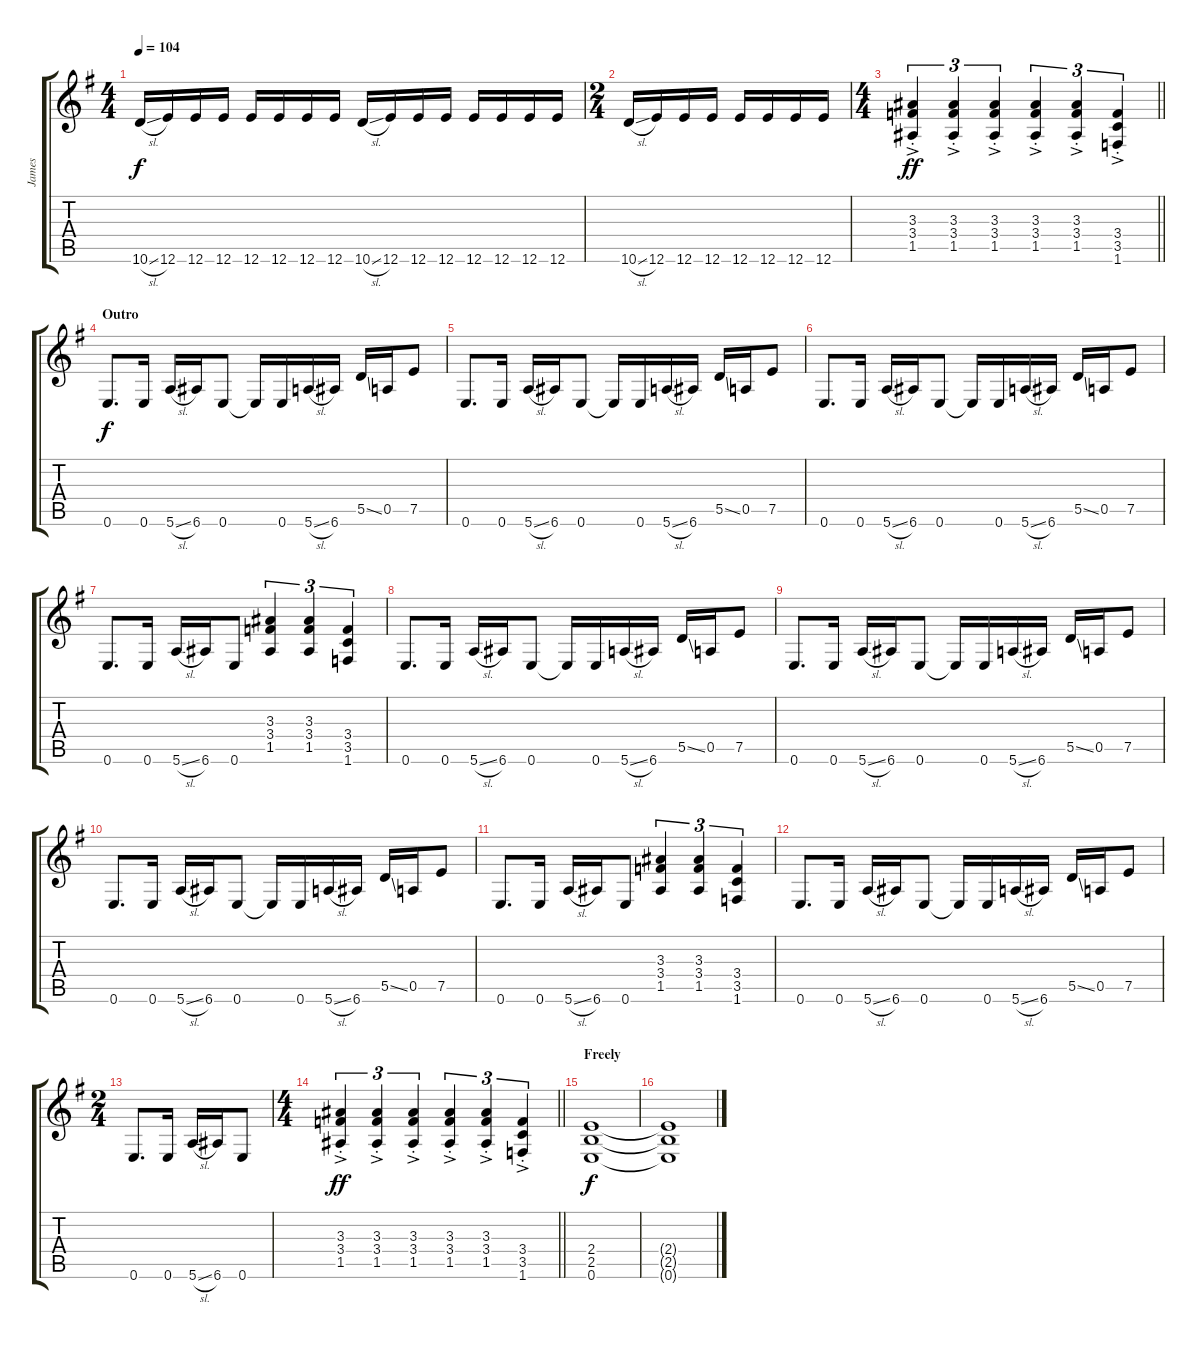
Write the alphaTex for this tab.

\track ("James" "James") {instrument distortionguitar}
\staff {score tabs}
\tuning (E4 B3 G3 D3 A2 E2) {hide}
\ts (4 4)
\tempo 104
\clef g2
\ks eminor
10.6{sl}.16{dy f} 12.6.16 12.6.16 12.6.16 12.6.16 12.6.16 12.6.16 12.6.16 10.6{sl}.16 12.6.16 12.6.16 12.6.16 12.6.16 12.6.16 12.6.16 12.6.16 |
\ts (2 4)
10.6{sl}.16 12.6.16 12.6.16 12.6.16 12.6.16 12.6.16 12.6.16 12.6.16 |
\ts (4 4)
\barLineRight lightlight
(3.3 3.4 1.5{ac st}).4{tu (3 2) dy ff} (3.3 3.4 1.5{ac st}).4{tu (3 2)} (3.3 3.4 1.5{ac st}).4{tu (3 2)} (3.3 3.4 1.5{ac st}).4{tu (3 2)} (3.3 3.4 1.5{ac st}).4{tu (3 2)} (3.4 3.5 1.6{ac st}).4{tu (3 2)} |
\section ("" "Outro")
0.6.8{d dy f} 0.6.16 5.6{sl}.16 6.6.16 0.6.8 0.6{t}.16 0.6.16 5.6{sl}.16 6.6.16 5.5{ss}.16 0.5.16 7.5.8 |
0.6.8{d} 0.6.16 5.6{sl}.16 6.6.16 0.6.8 0.6{t}.16 0.6.16 5.6{sl}.16 6.6.16 5.5{ss}.16 0.5.16 7.5.8 |
0.6.8{d} 0.6.16 5.6{sl}.16 6.6.16 0.6.8 0.6{t}.16 0.6.16 5.6{sl}.16 6.6.16 5.5{ss}.16 0.5.16 7.5.8 |
0.6.8{d} 0.6.16 5.6{sl}.16 6.6.16 0.6.8 (3.3 3.4 1.5).4{tu (3 2)} (3.3 3.4 1.5).4{tu (3 2)} (3.4 3.5 1.6).4{tu (3 2)} |
0.6.8{d} 0.6.16 5.6{sl}.16 6.6.16 0.6.8 0.6{t}.16 0.6.16 5.6{sl}.16 6.6.16 5.5{ss}.16 0.5.16 7.5.8 |
0.6.8{d} 0.6.16 5.6{sl}.16 6.6.16 0.6.8 0.6{t}.16 0.6.16 5.6{sl}.16 6.6.16 5.5{ss}.16 0.5.16 7.5.8 |
0.6.8{d} 0.6.16 5.6{sl}.16 6.6.16 0.6.8 0.6{t}.16 0.6.16 5.6{sl}.16 6.6.16 5.5{ss}.16 0.5.16 7.5.8 |
0.6.8{d} 0.6.16 5.6{sl}.16 6.6.16 0.6.8 (3.3 3.4 1.5).4{tu (3 2)} (3.3 3.4 1.5).4{tu (3 2)} (3.4 3.5 1.6).4{tu (3 2)} |
0.6.8{d} 0.6.16 5.6{sl}.16 6.6.16 0.6.8 0.6{t}.16 0.6.16 5.6{sl}.16 6.6.16 5.5{ss}.16 0.5.16 7.5.8 |
\ts (2 4)
0.6.8{d} 0.6.16 5.6{sl}.16 6.6.16 0.6.8 |
\ts (4 4)
\barLineRight lightlight
(3.3 3.4 1.5{ac st}).4{tu (3 2) dy ff} (3.3 3.4 1.5{ac st}).4{tu (3 2)} (3.3 3.4 1.5{ac st}).4{tu (3 2)} (3.3 3.4 1.5{ac st}).4{tu (3 2)} (3.3 3.4 1.5{ac st}).4{tu (3 2)} (3.4 3.5 1.6{ac st}).4{tu (3 2)} |
\section ("" "Freely")
(2.4 2.5 0.6).1{dy f} |
(2.4{t} 2.5{t} 0.6{t}).1
